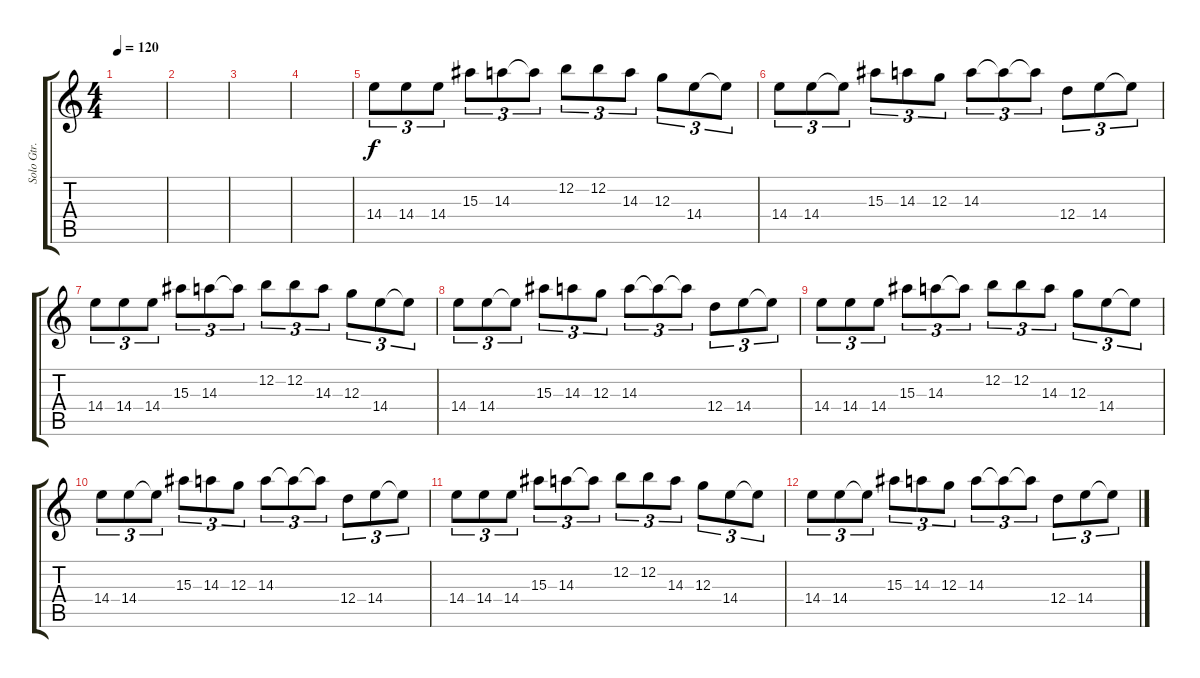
\track ("Solo Gtr. 1" "Solo Gtr. ") {instrument electricguitarclean}
\staff {score tabs}
\tuning (E4 B3 G3 D3 A2 E2) {hide}
\ts (4 4)
\tempo 120
\clef g2
\ks c
|
|
|
|
14.4.8{tu (3 2)} 14.4.8{tu (3 2)} 14.4.8{tu (3 2)} 15.3.8{tu (3 2)} 14.3.8{tu (3 2)} 14.3{t}.8{tu (3 2)} 12.2.8{tu (3 2)} 12.2.8{tu (3 2)} 14.3.8{tu (3 2)} 12.3.8{tu (3 2)} 14.4.8{tu (3 2)} 14.4{t}.8{tu (3 2)} |
14.4.8{tu (3 2)} 14.4.8{tu (3 2)} 14.4{t}.8{tu (3 2)} 15.3.8{tu (3 2)} 14.3.8{tu (3 2)} 12.3.8{tu (3 2)} 14.3.8{tu (3 2)} 14.3{t}.8{tu (3 2)} 14.3{t}.8{tu (3 2)} 12.4.8{tu (3 2)} 14.4.8{tu (3 2)} 14.4{t}.8{tu (3 2)} |
14.4.8{tu (3 2)} 14.4.8{tu (3 2)} 14.4.8{tu (3 2)} 15.3.8{tu (3 2)} 14.3.8{tu (3 2)} 14.3{t}.8{tu (3 2)} 12.2.8{tu (3 2)} 12.2.8{tu (3 2)} 14.3.8{tu (3 2)} 12.3.8{tu (3 2)} 14.4.8{tu (3 2)} 14.4{t}.8{tu (3 2)} |
14.4.8{tu (3 2)} 14.4.8{tu (3 2)} 14.4{t}.8{tu (3 2)} 15.3.8{tu (3 2)} 14.3.8{tu (3 2)} 12.3.8{tu (3 2)} 14.3.8{tu (3 2)} 14.3{t}.8{tu (3 2)} 14.3{t}.8{tu (3 2)} 12.4.8{tu (3 2)} 14.4.8{tu (3 2)} 14.4{t}.8{tu (3 2)} |
14.4.8{tu (3 2)} 14.4.8{tu (3 2)} 14.4.8{tu (3 2)} 15.3.8{tu (3 2)} 14.3.8{tu (3 2)} 14.3{t}.8{tu (3 2)} 12.2.8{tu (3 2)} 12.2.8{tu (3 2)} 14.3.8{tu (3 2)} 12.3.8{tu (3 2)} 14.4.8{tu (3 2)} 14.4{t}.8{tu (3 2)} |
14.4.8{tu (3 2)} 14.4.8{tu (3 2)} 14.4{t}.8{tu (3 2)} 15.3.8{tu (3 2)} 14.3.8{tu (3 2)} 12.3.8{tu (3 2)} 14.3.8{tu (3 2)} 14.3{t}.8{tu (3 2)} 14.3{t}.8{tu (3 2)} 12.4.8{tu (3 2)} 14.4.8{tu (3 2)} 14.4{t}.8{tu (3 2)} |
14.4.8{tu (3 2)} 14.4.8{tu (3 2)} 14.4.8{tu (3 2)} 15.3.8{tu (3 2)} 14.3.8{tu (3 2)} 14.3{t}.8{tu (3 2)} 12.2.8{tu (3 2)} 12.2.8{tu (3 2)} 14.3.8{tu (3 2)} 12.3.8{tu (3 2)} 14.4.8{tu (3 2)} 14.4{t}.8{tu (3 2)} |
14.4.8{tu (3 2)} 14.4.8{tu (3 2)} 14.4{t}.8{tu (3 2)} 15.3.8{tu (3 2)} 14.3.8{tu (3 2)} 12.3.8{tu (3 2)} 14.3.8{tu (3 2)} 14.3{t}.8{tu (3 2)} 14.3{t}.8{tu (3 2)} 12.4.8{tu (3 2)} 14.4.8{tu (3 2)} 14.4{t}.8{tu (3 2)}
